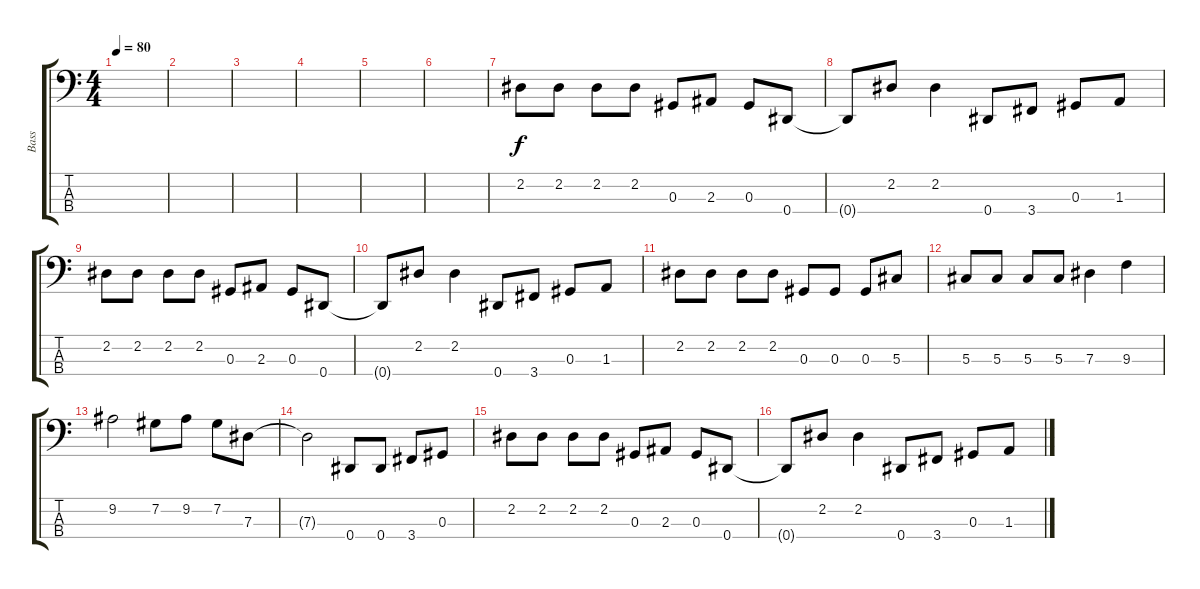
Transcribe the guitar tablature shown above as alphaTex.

\track ("Bass" "Bass") {instrument electricbasspick}
\staff {score tabs}
\tuning (Gb2 Db2 Ab1 Eb1) {hide}
\ts (4 4)
\tempo 80
\clef f4
\ks c
|
|
|
|
|
|
2.2.8 2.2.8 2.2.8 2.2.8 0.3.8 2.3.8 0.3.8 0.4.8 |
0.4{t}.8 2.2.8 2.2.4 0.4.8 3.4.8 0.3.8 1.3.8 |
2.2.8 2.2.8 2.2.8 2.2.8 0.3.8 2.3.8 0.3.8 0.4.8 |
0.4{t}.8 2.2.8 2.2.4 0.4.8 3.4.8 0.3.8 1.3.8 |
2.2.8 2.2.8 2.2.8 2.2.8 0.3.8 0.3.8 0.3.8 5.3.8 |
5.3.8 5.3.8 5.3.8 5.3.8 7.3.4 9.3.4 |
9.2.2 7.2.8 9.2.8 7.2.8 7.3.8 |
7.3{t}.2 0.4.8 0.4.8 3.4.8 0.3.8 |
2.2.8 2.2.8 2.2.8 2.2.8 0.3.8 2.3.8 0.3.8 0.4.8 |
0.4{t}.8 2.2.8 2.2.4 0.4.8 3.4.8 0.3.8 1.3.8
